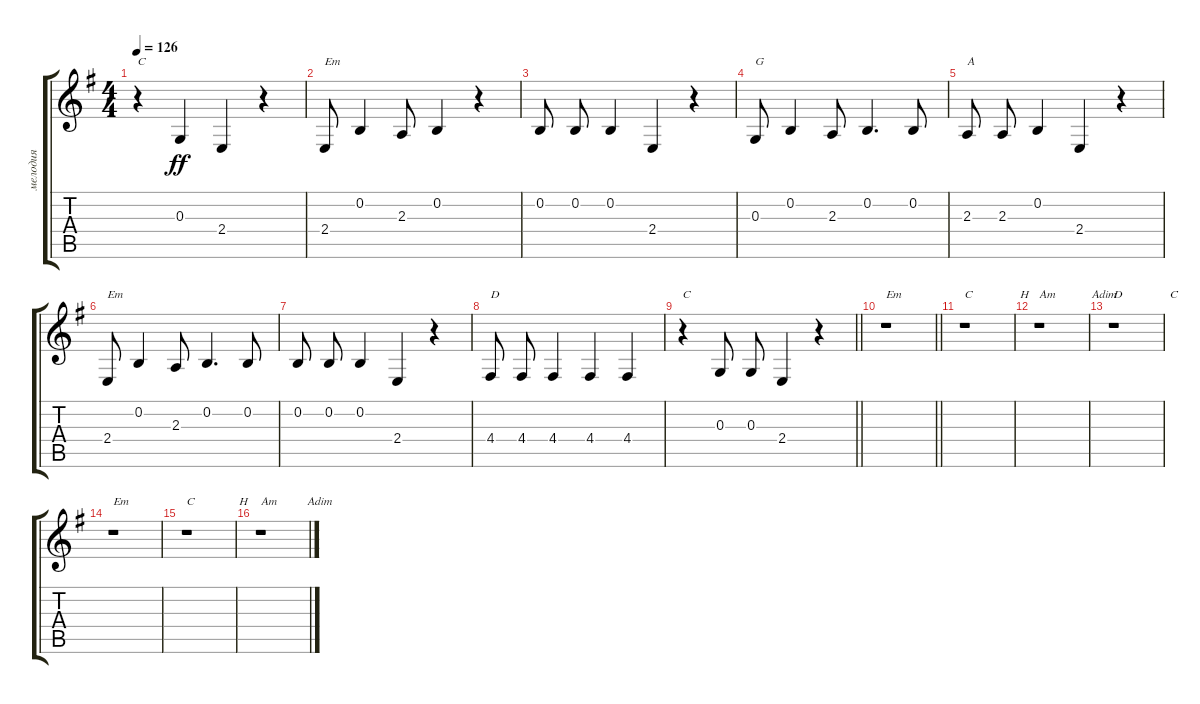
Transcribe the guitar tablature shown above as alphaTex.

\track ("мелодия" "мелодия") {instrument accordion}
\staff {score tabs}
\tuning (E4 B3 G3 D3 A2 E2) {hide}
\ts (4 4)
\tempo 126
\clef g2
\ks eminor
r.4{txt "C" dy ff} 0.3.4 2.4.4 r.4 |
2.4.8{txt "Em"} 0.2.4 2.3.8 0.2.4 r.4 |
0.2.8{beam split} 0.2.8 0.2.4 2.4.4 r.4 |
0.3.8{txt "G"} 0.2.4 2.3.8 0.2.4{d} 0.2.8 |
2.3.8{txt "A" beam split} 2.3.8 0.2.4 2.4.4 r.4 |
2.4.8{txt "Em"} 0.2.4 2.3.8 0.2.4{d} 0.2.8 |
0.2.8{beam split} 0.2.8 0.2.4 2.4.4 r.4 |
4.4.8{txt "D" beam split} 4.4.8 4.4.4 4.4.4 4.4.4 |
\barLineRight lightlight
r.4{txt "C"} 0.3.8{beam split} 0.3.8 2.4.4 r.4 |
\section ("" "")
\barLineRight lightlight
r.1{txt "Em"} |
\section ("" "")
r.1{txt "C                H"} |
r.1{txt "Am            Adim"} |
r.1{txt "D                C"} |
r.1{txt "Em"} |
r.1{txt "C               H"} |
r.1{txt "Am          Adim"}
